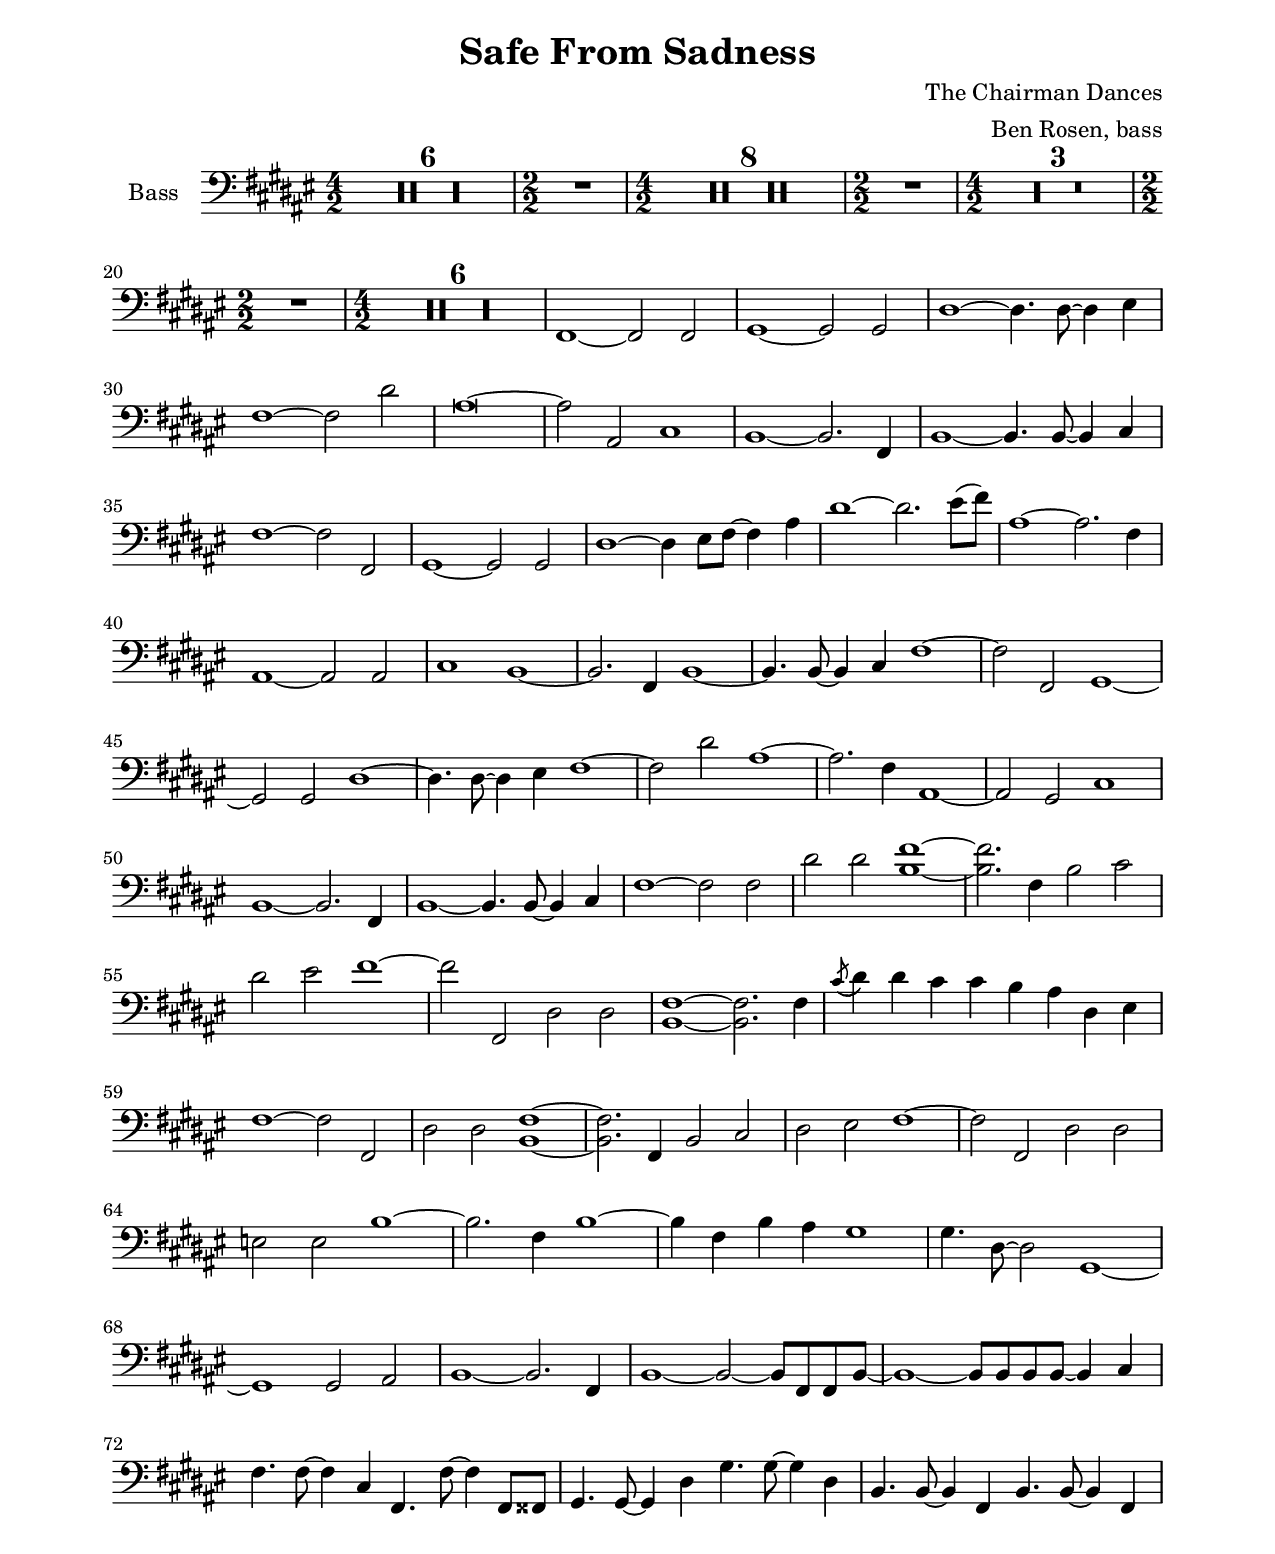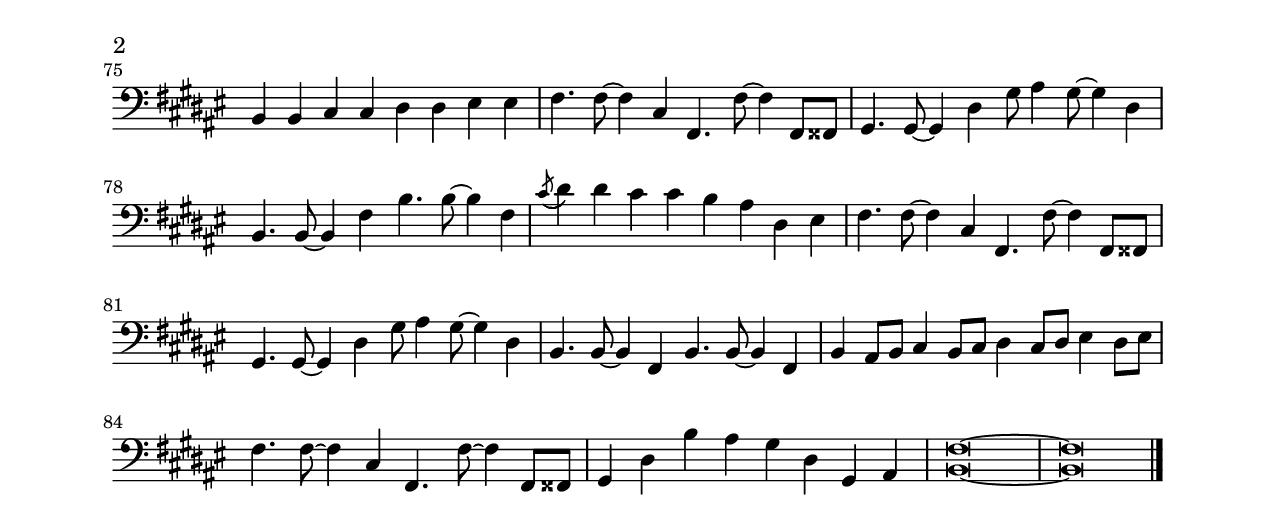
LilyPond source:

\version "2.24.0"

\include "settings.ily"

\header {
  title = "Safe From Sadness"
  composer = "The Chairman Dances"
  arranger = "Ben Rosen, bass"
}

extra_beats = {
  \time 2/2
  R1 |

  \time 4/2
}

music = \relative fs, {
  \key fs \major
  \numericTimeSignature
  \time 4/2
  \clef "bass"

  \compressMMRests {
    R \breve * 6 |
    \extra_beats
    R \breve * 8 |
    \extra_beats
    R \breve * 3 |
    \extra_beats
    R \breve * 6 |
  }

  fs1 ~ fs2 fs |
  gs1 ~ gs2 gs |
  ds'1 ~ ds4. ds8 ~ ds4 es4 |
  fs1 ~ fs2 ds'2 |

  as \breve ~ |
  as2 as, cs1 |
  b1 ~ b2. fs4 |
  b1 ~ b4. b8 ~ b4 cs |

  fs1 ~ |
  fs2 fs,2 |
  gs1 ~ |
  gs2 gs2 |
  ds'1 ~ |
  ds4 es8 fs8 ~ fs4 as4 |
  ds1 ~ |
  ds2. es8 ( fs8 ) |
  as,1 ~ |
  as2. fs4 |
  as,1 ~ |
  as2 as2 |
  cs1 |
  b1 ~ |
  b2. fs4 |
  b1 ~ |
  b4. b8 ~ b4 cs4 |
  fs1 ~ |
  fs2 fs,2 |
  gs1 ~ |
  gs2 gs2 |
  ds'1 ~ |
  ds4. ds8 ~ ds4 es4 |
  fs1 ~ |
  fs2 ds'2 |
  as1 ~ |
  as2. fs4 |
  as,1 ~ |
  as2 gs2 |
  cs1 |
  b1 ~ |
  b2. fs4 |
  b1 ~ |
  b4. b8 ~ b4 cs4 |
  fs1 ~ |
  fs2 fs2 |
  ds'2 ds2 |
  <b fs'>1 ~ ~ |
  <b fs'>2. fs4 |
  b2 cs2 |
  ds2 es2 |
  fs1 ~ |
  fs2 fs,,2 |
  ds'2 ds2 |
  <b fs'>1 ~ ~ |
  <b fs'>2. fs'4 |
  \acciaccatura { cs'8 ( } ds4 ) ds4 cs4 cs4 |
  b4 as4 ds,4 es4 |
  fs1 ~ |
  fs2 fs,2 |
  ds'2 ds2 |
  <b fs'>1 ~ ~ |
  <b fs'>2. fs4 |
  b2 cs2 |
  ds2 es2 |
  fs1 ~ |
  fs2 fs,2 |
  ds'2 ds2 |
  e2 e2 |
  b'1 ~ |
  b2. fs4 |
  b1 ~ |
  b4 fs4 b4 as4 |
  gs1 |
  gs4. ds8 ~ ds2 |
  gs,1 ~ |
  gs1 |
  gs2 as2 |
  b1 ~ |
  b2. fs4 |
  b1 ~ |
  b2 ~ b8 fs8 fs8 b8 ~ |
  b1 ~ |
  b8 b8 b8 b8 ~ b4 cs4 |
  fs4. fs8 ~ fs4 cs4 |
  fs,4. fs'8 ~ fs4 fs,8 fss8 |
  gs4. gs8 ~ gs4 ds'4 |
  gs4. gs8 ~ gs4 ds4 |
  b4. b8 ~ b4 fs4 |
  b4. b8 ~ b4 fs4 |
  b4 b4 cs4 cs4 |
  ds4 ds4 es4 es4 |
  fs4. fs8 ~ fs4 cs4 |
  fs,4. fs'8 ~ fs4 fs,8 fss8 |
  gs4. gs8 ~ gs4 ds'4 |
  gs8 as4 gs8 ~ gs4 ds4 |
  b4. b8 ~ b4 fs'4 |
  b4. b8 ~ b4 fs4 |
  \acciaccatura { cs'8 ( } ds4 ) ds4 cs4 cs4 |
  b4 as4 ds,4 es4 |
  fs4. fs8 ~ fs4 cs4 |
  fs,4. fs'8 ~ fs4 fs,8 fss8 |
  gs4. gs8 ~ gs4 ds'4 |
  gs8 as4 gs8 ~ gs4 ds4 |
  b4. b8 ~ b4 fs4 |
  b4. b8 ~ b4 fs4 |
  b4 as8 b8 cs4 b8 cs8 |
  ds4 cs8 ds8 es4 ds8 es8 |

  fs4. fs8 ~ fs4 cs fs,4. fs'8 ~ fs4 fs,8 fss |
  gs4 ds' b' as gs ds gs, as |
  <b fs'> \breve ~ |
  <b fs'> \breve |

  \bar "|."
}

\score {
  \new Staff \with {
    instrumentName = "Bass"
  } {
    \music
  }
}
